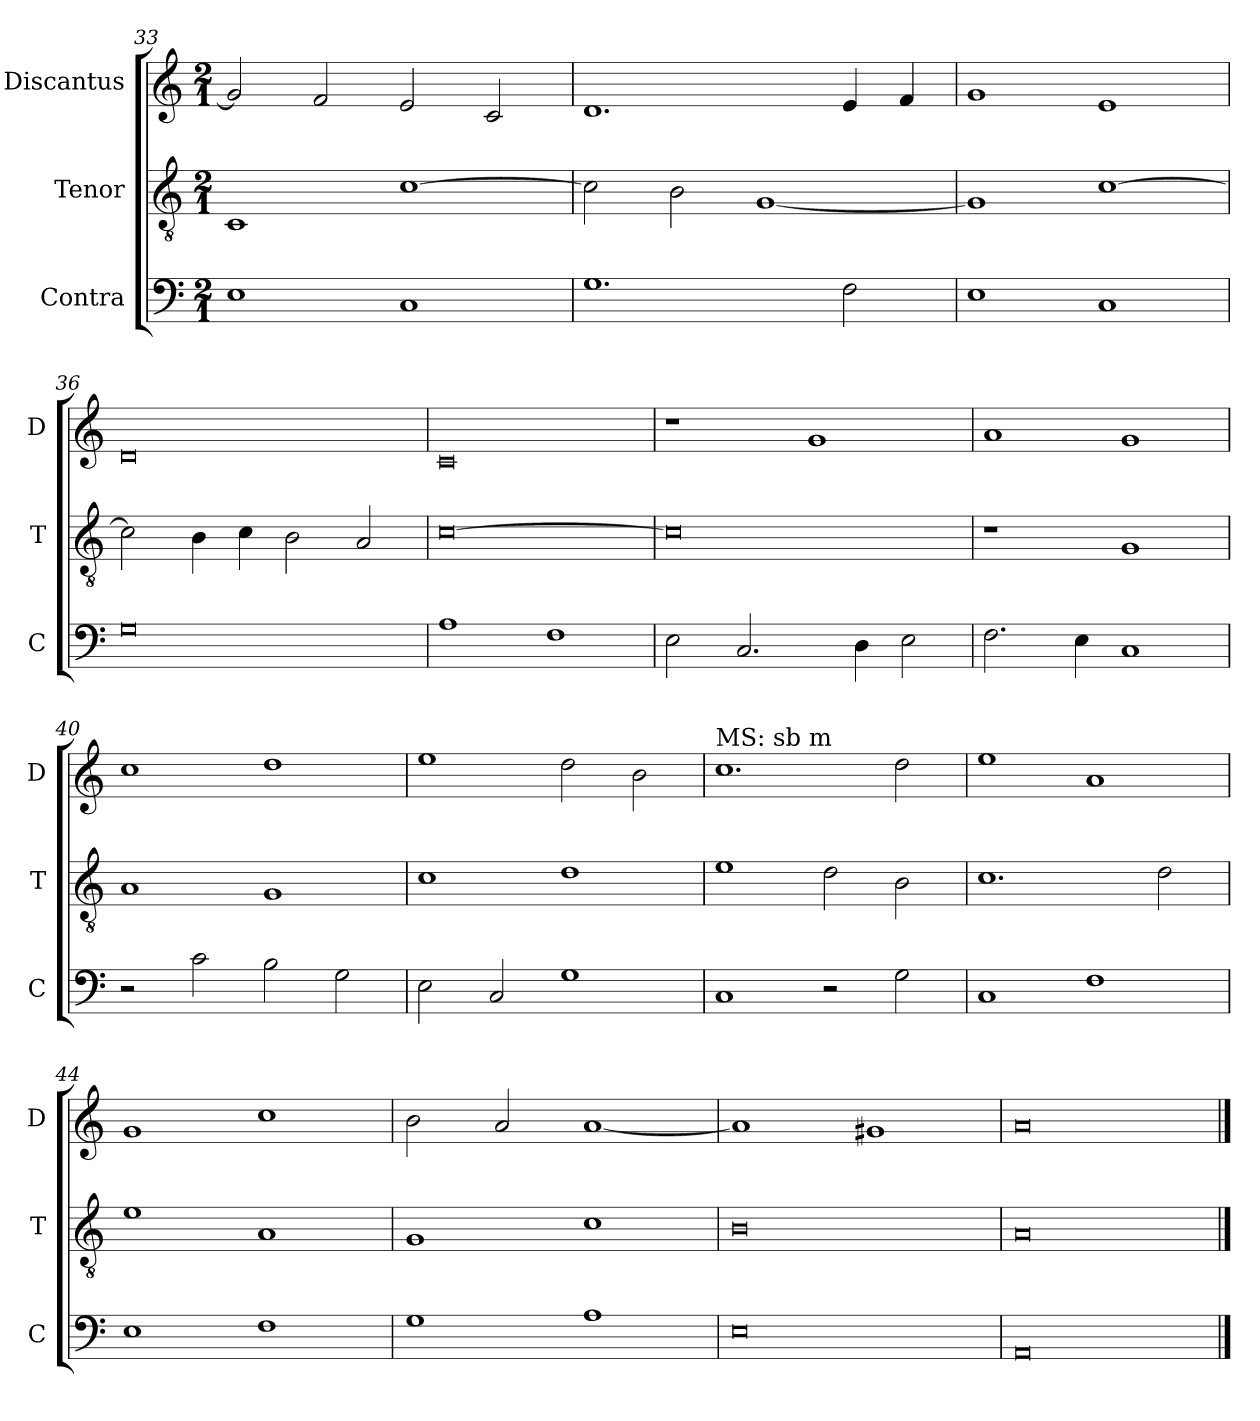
**kern	**kern	**kern
*part3	*part2	*part1
*staff3	*staff2	*staff1
*I"Contra	*I"Tenor	*I"Discantus
*I'C	*I'T	*I'D
*clefF4	*clefGv2	*clefG2
*k[]	*k[]	*k[]
*M2/1	*M2/1	*M2/1
=33	=33	=33
1E	1C	2g]
.	.	2f
1C	[1c	2e
.	.	2c
=34	=34	=34
1.G	2c]	1.d
.	2B	.
.	[1G	.
2F	.	4e
.	.	4f
=35	=35	=35
1E	1G]	1g
1C	[1c	1e
=36	=36	=36
0G	2c]	0d
.	4B	.
.	4c	.
.	2B	.
.	2A	.
=37	=37	=37
1A	[0c	0c
1F	.	.
=38	=38	=38
2E	0c]	1r
2.C	.	.
.	.	1g
4D	.	.
2E	.	.
=39	=39	=39
2.F	1r	1a
4E	.	.
1C	1G	1g
=40	=40	=40
2r	1A	1cc
2c	.	.
2B	1G	1dd
2G	.	.
=41	=41	=41
2E	1c	1ee
2C	.	.
1G	1d	2dd
.	.	2b
=42	=42	=42
!	!	!LO:TX:a:t=MS&colon; sb m
1C	1e	1.cc
2r	2d	.
2G	2B	2dd
=43	=43	=43
1C	1.c	1ee
1F	.	1a
.	2d	.
=44	=44	=44
1E	1e	1g
1F	1A	1cc
=45	=45	=45
1G	1G	2b
.	.	2a
1A	1c	[1a
=46	=46	=46
0E	0B	1a]
.	.	1g#X
=47	=47	=47
0AA	0A	0a
==	==	==
*-	*-	*-
